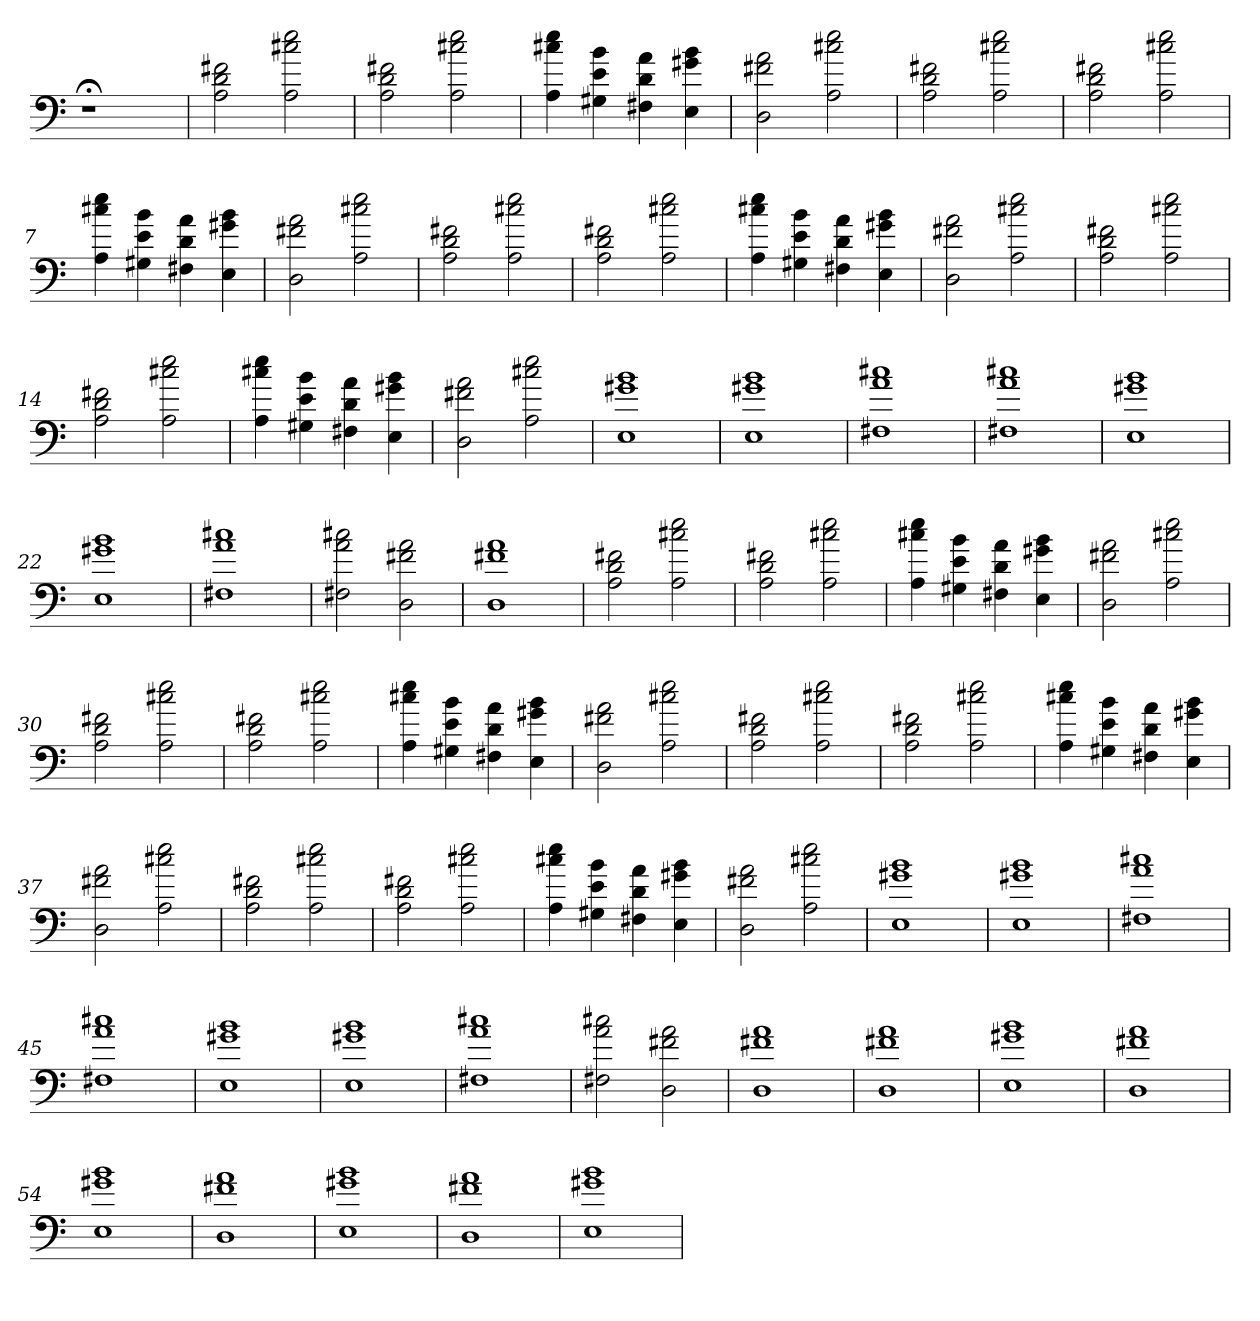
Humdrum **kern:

**kern
*part1
*staff1
=
1r;<
=1
2A 2d 2f#X
2A 2cc#X 2ee
=2
2A 2d 2f#X
2A 2cc#X 2ee
=3
4A 4cc#X 4ee
4G#X 4e 4b
4F#X 4d 4a
4E 4g#X 4b
=4
2D 2f#X 2a
2A 2cc#X 2ee
=5
2A 2d 2f#X
2A 2cc#X 2ee
=6
2A 2d 2f#X
2A 2cc#X 2ee
=7
4A 4cc#X 4ee
4G#X 4e 4b
4F#X 4d 4a
4E 4g#X 4b
=8
2D 2f#X 2a
2A 2cc#X 2ee
=9
2A 2d 2f#X
2A 2cc#X 2ee
=10
2A 2d 2f#X
2A 2cc#X 2ee
=11
4A 4cc#X 4ee
4G#X 4e 4b
4F#X 4d 4a
4E 4g#X 4b
=12
2D 2f#X 2a
2A 2cc#X 2ee
=13
2A 2d 2f#X
2A 2cc#X 2ee
=14
2A 2d 2f#X
2A 2cc#X 2ee
=15
4A 4cc#X 4ee
4G#X 4e 4b
4F#X 4d 4a
4E 4g#X 4b
=16
2D 2f#X 2a
2A 2cc#X 2ee
=17
1E 1g#X 1b
=18
1E 1g#X 1b
=19
1F#X 1a 1cc#X
=20
1F#X 1a 1cc#X
=21
1E 1g#X 1b
=22
1E 1g#X 1b
=23
1F#X 1a 1cc#X
=24
2F#X 2a 2cc#X
2D 2f#X 2a
=25
1D 1f#X 1a
=26
2A 2d 2f#X
2A 2cc#X 2ee
=27
2A 2d 2f#X
2A 2cc#X 2ee
=28
4A 4cc#X 4ee
4G#X 4e 4b
4F#X 4d 4a
4E 4g#X 4b
=29
2D 2f#X 2a
2A 2cc#X 2ee
=30
2A 2d 2f#X
2A 2cc#X 2ee
=31
2A 2d 2f#X
2A 2cc#X 2ee
=32
4A 4cc#X 4ee
4G#X 4e 4b
4F#X 4d 4a
4E 4g#X 4b
=33
2D 2f#X 2a
2A 2cc#X 2ee
=34
2A 2d 2f#X
2A 2cc#X 2ee
=35
2A 2d 2f#X
2A 2cc#X 2ee
=36
4A 4cc#X 4ee
4G#X 4e 4b
4F#X 4d 4a
4E 4g#X 4b
=37
2D 2f#X 2a
2A 2cc#X 2ee
=38
2A 2d 2f#X
2A 2cc#X 2ee
=39
2A 2d 2f#X
2A 2cc#X 2ee
=40
4A 4cc#X 4ee
4G#X 4e 4b
4F#X 4d 4a
4E 4g#X 4b
=41
2D 2f#X 2a
2A 2cc#X 2ee
=42
1E 1g#X 1b
=43
1E 1g#X 1b
=44
1F#X 1a 1cc#X
=45
1F#X 1a 1cc#X
=46
1E 1g#X 1b
=47
1E 1g#X 1b
=48
1F#X 1a 1cc#X
=49
2F#X 2a 2cc#X
2D 2f#X 2a
=50
1D 1f#X 1a
=51
1D 1f#X 1a
=52
1E 1g#X 1b
=53
1D 1f#X 1a
=54
1E 1g#X 1b
=55
1D 1f#X 1a
=56
1E 1g#X 1b
=57
1D 1f#X 1a
=58
1E 1g#X 1b
=
*-
